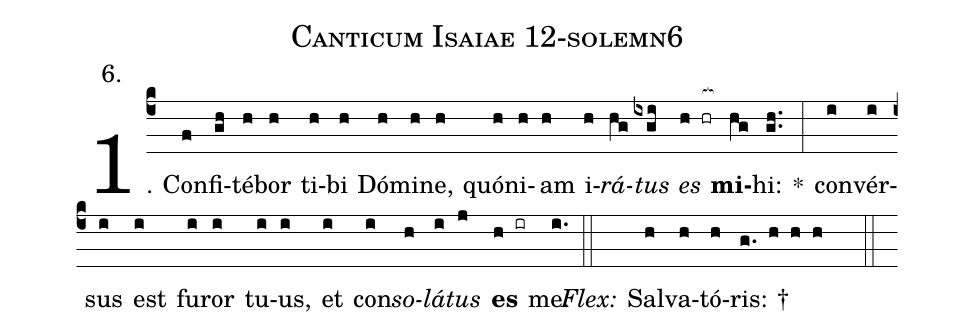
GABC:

name: Canticum Isaiae 12-solemn6;
annotation: 6.;
%%
(c4)1. Con(f)fi(gh)té(h)bor(h) ti(h)bi(h) Dó(h)mi(h)ne,(h) quón(h)i(h)am(h) i(h)<i>rá</i>(hg)<i>tus</i>(ixgi) <i>es</i>(h hr[ocb:1{]) <b>mi</b>(hg[ocb:0}])hi:(gh..) *(:) con(i)vér(i)sus(i) est(i) fu(i)ror(i) tu(i)us,(i) et(i) con(i)<i>so</i>(h)<i>lá</i>(i)<i>tus</i>(j) <b>es</b>(h ir) me.(i.) (::)
<i>Flex:</i>()  Sal(h)va(h)tó(h)ris: †(g. h h h  ::)
